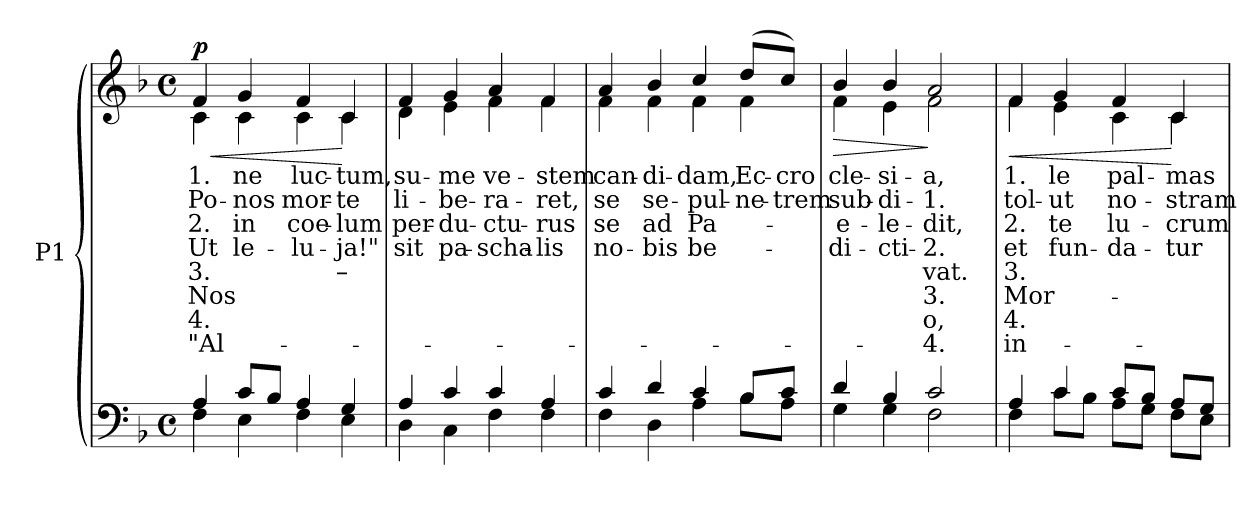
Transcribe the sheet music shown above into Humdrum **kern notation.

**kern	**kern	**text	**text	**text	**text	**text	**text	**text	**text	**dynam
*part1	*part1	*part1	*part1	*part1	*part1	*part1	*part1	*part1	*part1	*part1
*staff2	*staff1	*staff1	*staff1	*staff1	*staff1	*staff1	*staff1	*staff1	*staff1	*staff1/2
*I"P1	*	*	*	*	*	*	*	*	*	*
!!LO:PB:g=z
*clefF4	*clefG2	*	*	*	*	*	*	*	*	*
*k[b-]	*k[b-]	*	*	*	*	*	*	*	*	*
*F:	*F:	*	*	*	*	*	*	*	*	*
*M4/4	*M4/4	*	*	*	*	*	*	*	*	*
*met(c)	*met(c)	*	*	*	*	*	*	*	*	*
*MM100	*MM100	*	*	*	*	*	*	*	*	*
=1	=1	=1	=1	=1	=1	=1	=1	=1	=1	=1
*^	*	*	*	*	*	*	*	*	*	*
!	!	!	!LO:LY:b:color=#000000	!LO:LY:b:color=#000000	!LO:LY:b:color=#000000	!LO:LY:b:color=#000000	!LO:LY:b:color=#000000	!LO:LY:b:color=#000000	!LO:LY:b:color=#000000	!LO:LY:b:color=#000000	!LO:HP:b
*	*	*^	*	*	*	*	*	*	*	*	*
4Ai/	4Fi\	4fi/	4ci\	1.	Po-	2.	Ut	3.	Nos	4.	"Al-	< p
!	!	!	!	!LO:LY:b:color=#000000	!LO:LY:b:color=#000000	!LO:LY:b:color=#000000	!LO:LY:b:color=#000000	!	!	!	!	!
8ci/L	4Ei\	4gi/	4ci\	-ne	nos	in	-le-	.	.	.	.	.
8B-i/J	.	.	.	.	.	.	.	.	.	.	.	.
!	!	!	!	!LO:LY:b:color=#000000	!LO:LY:b:color=#000000	!LO:LY:b:color=#000000	!LO:LY:b:color=#000000	!	!	!	!	!
4Ai/	4Fi\	4fi/	4ci\	luc-	mor-	coe-	-lu-	.	.	.	.	.
!	!	!	!	!LO:LY:b:color=#000000	!LO:LY:b:color=#000000	!LO:LY:b:color=#000000	!LO:LY:b:color=#000000	!LO:LY:b:color=#000000	!	!	!	!
4Gi/	4Ei\	4ci/	4ci\	-tum,	-te	-lum	-ja!"	–	.	.	.	[
=2	=2	=2	=2	=2	=2	=2	=2	=2	=2	=2	=2	=2
!	!	!	!	!LO:LY:b:color=#000000	!LO:LY:b:color=#000000	!LO:LY:b:color=#000000	!LO:LY:b:color=#000000	!	!	!	!	!
4Ai/	4Di\	4fi/	4di\	su-	li-	per-	sit	.	.	.	.	.
!	!	!	!	!LO:LY:b:color=#000000	!LO:LY:b:color=#000000	!LO:LY:b:color=#000000	!LO:LY:b:color=#000000	!	!	!	!	!
4ci/	4Ci\	4gi/	4ei\	-me	-be-	-du-	pa-	.	.	.	.	.
!	!	!	!	!LO:LY:b:color=#000000	!LO:LY:b:color=#000000	!LO:LY:b:color=#000000	!LO:LY:b:color=#000000	!	!	!	!	!
4ci/	4Fi\	4ai/	4fi\	ve-	-ra-	-ctu-	-scha-	.	.	.	.	.
!	!	!	!	!LO:LY:b:color=#000000	!LO:LY:b:color=#000000	!LO:LY:b:color=#000000	!LO:LY:b:color=#000000	!	!	!	!	!
4Ai/	4Fi\	4fi/	4fi\	-stem	-ret,	-rus	-lis	.	.	.	.	.
=3	=3	=3	=3	=3	=3	=3	=3	=3	=3	=3	=3	=3
!	!	!	!	!LO:LY:b:color=#000000	!LO:LY:b:color=#000000	!LO:LY:b:color=#000000	!LO:LY:b:color=#000000	!	!	!	!	!
4ci/	4Fi\	4ai/	4fi\	can-	se	se	no-	.	.	.	.	.
!	!	!	!	!LO:LY:b:color=#000000	!LO:LY:b:color=#000000	!LO:LY:b:color=#000000	!LO:LY:b:color=#000000	!	!	!	!	!
4di/	4Di\	4b-i/	4fi\	-di-	se-	ad	-bis	.	.	.	.	.
!	!	!	!	!LO:LY:b:color=#000000	!LO:LY:b:color=#000000	!LO:LY:b:color=#000000	!LO:LY:b:color=#000000	!	!	!	!	!
4ci/	4Ai\	4cci/	4fi\	-dam,	-pul-	Pa-	be-	.	.	.	.	.
!	!	!	!	!LO:LY:b:color=#000000	!LO:LY:b:color=#000000	!	!	!	!	!	!	!
8B-i/L	8B-i\L	(8ddi/L	4fi\	Ec-	-ne-	.	.	.	.	.	.	.
!	!	!	!	!LO:LY:b:color=#000000	!LO:LY:b:color=#000000	!	!	!	!	!	!	!
8ci/J	8Ai\J	8cci/J)	.	-cro	-trem	.	.	.	.	.	.	.
=4	=4	=4	=4	=4	=4	=4	=4	=4	=4	=4	=4	=4
!	!	!	!	!LO:LY:b:color=#000000	!LO:LY:b:color=#000000	!LO:LY:b:color=#000000	!LO:LY:b:color=#000000	!	!	!	!	!LO:HP:b
4di/	4Gi\	4b-i/	4fi\	-cle-	sub-	e-	-di-	.	.	.	.	>
!	!	!	!	!LO:LY:b:color=#000000	!LO:LY:b:color=#000000	!LO:LY:b:color=#000000	!LO:LY:b:color=#000000	!	!	!	!	!
4B-i/	4Gi\	4b-i/	4ei\	-si-	-di-	-le-	-cti-	.	.	.	.	.
!	!	!	!	!LO:LY:b:color=#000000	!LO:LY:b:color=#000000	!LO:LY:b:color=#000000	!LO:LY:b:color=#000000	!LO:LY:b:color=#000000	!LO:LY:b:color=#000000	!LO:LY:b:color=#000000	!LO:LY:b:color=#000000	!
2ci/	2Fi\	2ai/	2fi\	-a,	1.	-dit,	2.	-vat.	3.	-o,	4.	]
!!LO:LB:g=z	!!
=5	=5	=5	=5	=5	=5	=5	=5	=5	=5	=5	=5	=5
!	!	!	!	!LO:LY:b:color=#000000	!LO:LY:b:color=#000000	!LO:LY:b:color=#000000	!LO:LY:b:color=#000000	!LO:LY:b:color=#000000	!LO:LY:b:color=#000000	!LO:LY:b:color=#000000	!LO:LY:b:color=#000000	!LO:HP:b
4Ai/	4Fi\	4fi/	4fi\	1.	tol-	2.	et	3.	Mor-	4.	in-	<
!	!	!	!	!LO:LY:b:color=#000000	!LO:LY:b:color=#000000	!LO:LY:b:color=#000000	!LO:LY:b:color=#000000	!	!	!	!	!
4ci/	8ci\L	4gi/	4ei\	-le	ut	-te	-fun-	.	.	.	.	.
.	8B-i\J	.	.	.	.	.	.	.	.	.	.	.
!	!	!	!	!LO:LY:b:color=#000000	!LO:LY:b:color=#000000	!LO:LY:b:color=#000000	!LO:LY:b:color=#000000	!	!	!	!	!
8ci/L	8Ai\L	4fi/	4ci\	pal-	no-	lu-	-da-	.	.	.	.	.
8B-i/J	8Gi\J	.	.	.	.	.	.	.	.	.	.	.
!	!	!	!	!LO:LY:b:color=#000000	!LO:LY:b:color=#000000	!LO:LY:b:color=#000000	!LO:LY:b:color=#000000	!	!	!	!	!
8Ai/L	8Fi\L	4ci/	4ci\	-mas	-stram	-crum	-tur	.	.	.	.	[
8Gi/J	8Ei\J	.	.	.	.	.	.	.	.	.	.	.
*v	*v	*	*	*	*	*	*	*	*	*	*	*
*	*v	*v	*	*	*	*	*	*	*	*	*
=	=	=	=	=	=	=	=	=	=	=
*-	*-	*-	*-	*-	*-	*-	*-	*-	*-	*-
